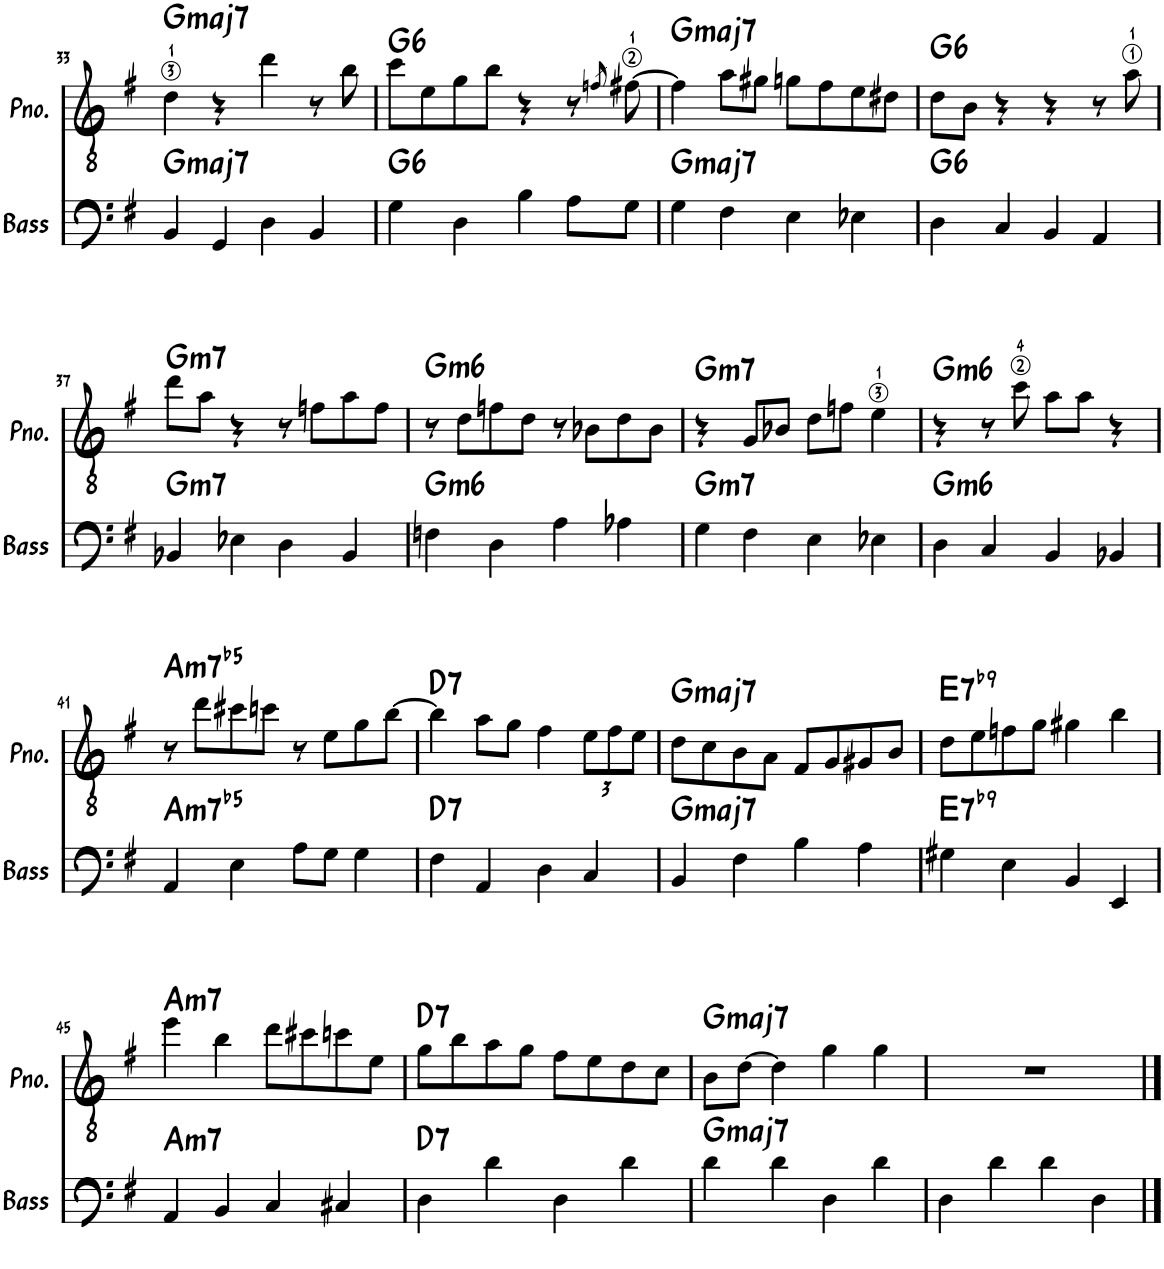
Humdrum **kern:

**kern	**harte	**kern	**harte
*part2	*part2	*part1	*part1
*staff2	*	*staff1	*
*I"Acoustic Bass	*	*I"Piano	*
*I'Bass	*	*I'Pno.	*
!!LO:PB:g=z
*clefF4	*	*clefGv2	*
*Trd7c12	*	*	*
*k[f#]	*	*k[f#]	*
*M4/4	*	*M4/4	*
=33	=33	=33	=33
!	!LO:H:kt=maj7	!	!LO:H:kt=maj7
4BB/	G:maj7	4d\	G:maj7
4GG/	.	4r	.
4D\	.	4dd\	.
4BB/	.	8r	.
.	.	8b\	.
=34	=34	=34	=34
!	!LO:H:kt=6	!	!LO:H:kt=6
4G\	G:maj6	8cc\L	G:maj6
.	.	8e\	.
4D\	.	8g\	.
.	.	8b\J	.
4B\	.	4r	.
8A\L	.	8r	.
.	.	8qfn/	.
8G\J	.	[8f#X\	.
=35	=35	=35	=35
!	!LO:H:kt=maj7	!	!LO:H:kt=maj7
4G\	G:maj7	4f#\]	G:maj7
4F#\	.	8a\L	.
.	.	8g#X\J	.
4E\	.	8gn\L	.
.	.	8f#\	.
4E-X\	.	8e\	.
.	.	8d#X\J	.
=36	=36	=36	=36
!	!LO:H:kt=6	!	!LO:H:kt=6
4D\	G:maj6	8d\L	G:maj6
.	.	8B\J	.
4C/	.	4r	.
4BB/	.	4r	.
4AA/	.	8r	.
.	.	8a\	.
!!LO:LB:g=z
=37	=37	=37	=37
!	!LO:H:kt=m7	!	!LO:H:kt=m7
4BB-X/	G:min7	8dd\L	G:min7
.	.	8a\J	.
4E-X\	.	4r	.
4D\	.	8r	.
.	.	8fn\L	.
4BB-/	.	8a\	.
.	.	8f\J	.
=38	=38	=38	=38
!	!LO:H:kt=m6	!	!LO:H:kt=m6
4Fn\	G:min6	8r	G:min6
.	.	8d\L	.
4D\	.	8fn\	.
.	.	8d\J	.
4A\	.	8r	.
.	.	8B-X\L	.
4A-X\	.	8d\	.
.	.	8B-\J	.
=39	=39	=39	=39
!	!LO:H:kt=m7	!	!LO:H:kt=m7
4G\	G:min7	4r	G:min7
4F#\	.	8G/L	.
.	.	8B-X/J	.
4E\	.	8d\L	.
.	.	8fn\J	.
4E-X\	.	4e\	.
=40	=40	=40	=40
!	!LO:H:kt=m6	!	!LO:H:kt=m6
4D\	G:min6	4r	G:min6
4C/	.	8r	.
.	.	8cc\	.
4BB/	.	8a\L	.
.	.	8a\J	.
4BB-X/	.	4r	.
!!LO:LB:g=z
=41	=41	=41	=41
!	!LO:H:kt=m7b5	!	!LO:H:kt=m7b5
4AA/	A:hdim7	8r	A:hdim7
.	.	8dd\L	.
4E\	.	8cc#X\	.
.	.	8ccn\J	.
8A\L	.	8r	.
8G\J	.	8e\L	.
4G\	.	8g\	.
.	.	[8b\J	.
=42	=42	=42	=42
!	!LO:H:kt=7	!	!LO:H:kt=7
4F#\	D:7	4b\]	D:7
4AA/	.	8a\L	.
.	.	8g\J	.
4D\	.	4f#\	.
*	*	*Xbrackettup	*
4C/	.	12e\L	.
.	.	12f#\	.
.	.	12e\J	.
=43	=43	=43	=43
!	!LO:H:kt=maj7	!	!LO:H:kt=maj7
4BB/	G:maj7	8d\L	G:maj7
.	.	8c\	.
4F#\	.	8B\	.
.	.	8A\J	.
4B\	.	8F#/L	.
.	.	8G/	.
4A\	.	8G#X/	.
.	.	8B/J	.
=44	=44	=44	=44
!	!LO:H:kt=7	!	!LO:H:kt=7
4G#X\	E:7(b9)	8d\L	E:7(b9)
.	.	8e\	.
4E\	.	8fn\	.
.	.	8g\J	.
4BB/	.	4g#X\	.
4EE/	.	4b\	.
!!LO:LB:g=z
=45	=45	=45	=45
!	!LO:H:kt=m7	!	!LO:H:kt=m7
4AA/	A:min7	4ee\	A:min7
4BB/	.	4b\	.
4C/	.	8dd\L	.
.	.	8cc#X\	.
4C#X/	.	8ccn\	.
.	.	8e\J	.
=46	=46	=46	=46
!	!LO:H:kt=7	!	!LO:H:kt=7
4D\	D:7	8g\L	D:7
.	.	8b\	.
4d\	.	8a\	.
.	.	8g\J	.
4D\	.	8f#\L	.
.	.	8e\	.
4d\	.	8d\	.
.	.	8c\J	.
=47	=47	=47	=47
!	!LO:H:kt=maj7	!	!LO:H:kt=maj7
4d\	G:maj7	8B\L	G:maj7
.	.	[8d\J	.
4d\	.	4d\]	.
4D\	.	4g\	.
4d\	.	4g\	.
=48	=48	=48	=48
4D\	.	1r	.
4d\	.	.	.
4d\	.	.	.
4D\	.	.	.
==	==	==	==
*-	*-	*-	*-
